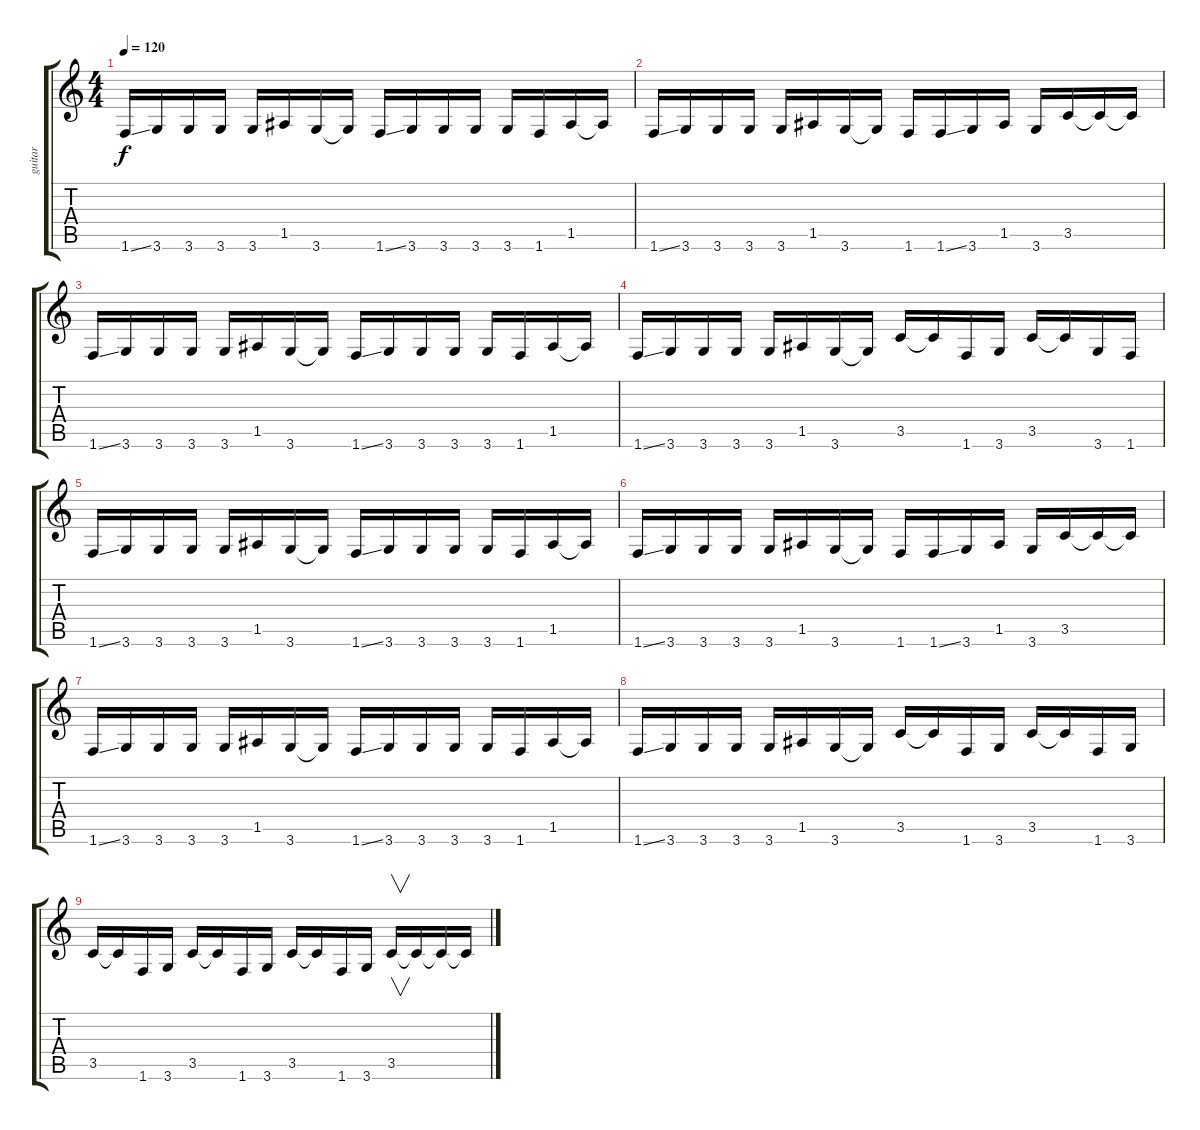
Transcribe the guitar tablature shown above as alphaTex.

\track ("guitar" "guitar") {instrument overdrivenguitar}
\staff {score tabs}
\tuning (E4 B3 G3 D3 A2 E2) {hide}
\ts (4 4)
\tempo 120
\clef g2
\ks c
1.6{ss}.16{dy f instrument overdrivenguitar} 3.6.16 3.6.16 3.6.16 3.6.16 1.5.16 3.6.16 3.6{t}.16 1.6{ss}.16 3.6.16 3.6.16 3.6.16 3.6.16 1.6.16 1.5.16 1.5{t}.16 |
1.6{ss}.16 3.6.16 3.6.16 3.6.16 3.6.16 1.5.16 3.6.16 3.6{t}.16 1.6.16 1.6{ss}.16 3.6.16 1.5.16 3.6.16 3.5.16 3.5{t}.16 3.5{t}.16 |
1.6{ss}.16 3.6.16 3.6.16 3.6.16 3.6.16 1.5.16 3.6.16 3.6{t}.16 1.6{ss}.16 3.6.16 3.6.16 3.6.16 3.6.16 1.6.16 1.5.16 1.5{t}.16 |
1.6{ss}.16 3.6.16 3.6.16 3.6.16 3.6.16 1.5.16 3.6.16 3.6{t}.16 3.5.16 3.5{t}.16 1.6.16 3.6.16 3.5.16 3.5{t}.16 3.6.16 1.6.16 |
1.6{ss}.16 3.6.16 3.6.16 3.6.16 3.6.16 1.5.16 3.6.16 3.6{t}.16 1.6{ss}.16 3.6.16 3.6.16 3.6.16 3.6.16 1.6.16 1.5.16 1.5{t}.16 |
1.6{ss}.16 3.6.16 3.6.16 3.6.16 3.6.16 1.5.16 3.6.16 3.6{t}.16 1.6.16 1.6{ss}.16 3.6.16 1.5.16 3.6.16 3.5.16 3.5{t}.16 3.5{t}.16 |
1.6{ss}.16 3.6.16 3.6.16 3.6.16 3.6.16 1.5.16 3.6.16 3.6{t}.16 1.6{ss}.16 3.6.16 3.6.16 3.6.16 3.6.16 1.6.16 1.5.16 1.5{t}.16 |
1.6{ss}.16 3.6.16 3.6.16 3.6.16 3.6.16 1.5.16 3.6.16 3.6{t}.16 3.5.16 3.5{t}.16 1.6.16 3.6.16 3.5.16 3.5{t}.16 1.6.16 3.6.16 |
3.5.16 3.5{t}.16 1.6.16 3.6.16 3.5.16 3.5{t}.16 1.6.16 3.6.16 3.5.16 3.5{t}.16 1.6.16 3.6.16 3.5.16{v} 3.5{t}.16 3.5{t}.16 3.5{t}.16
